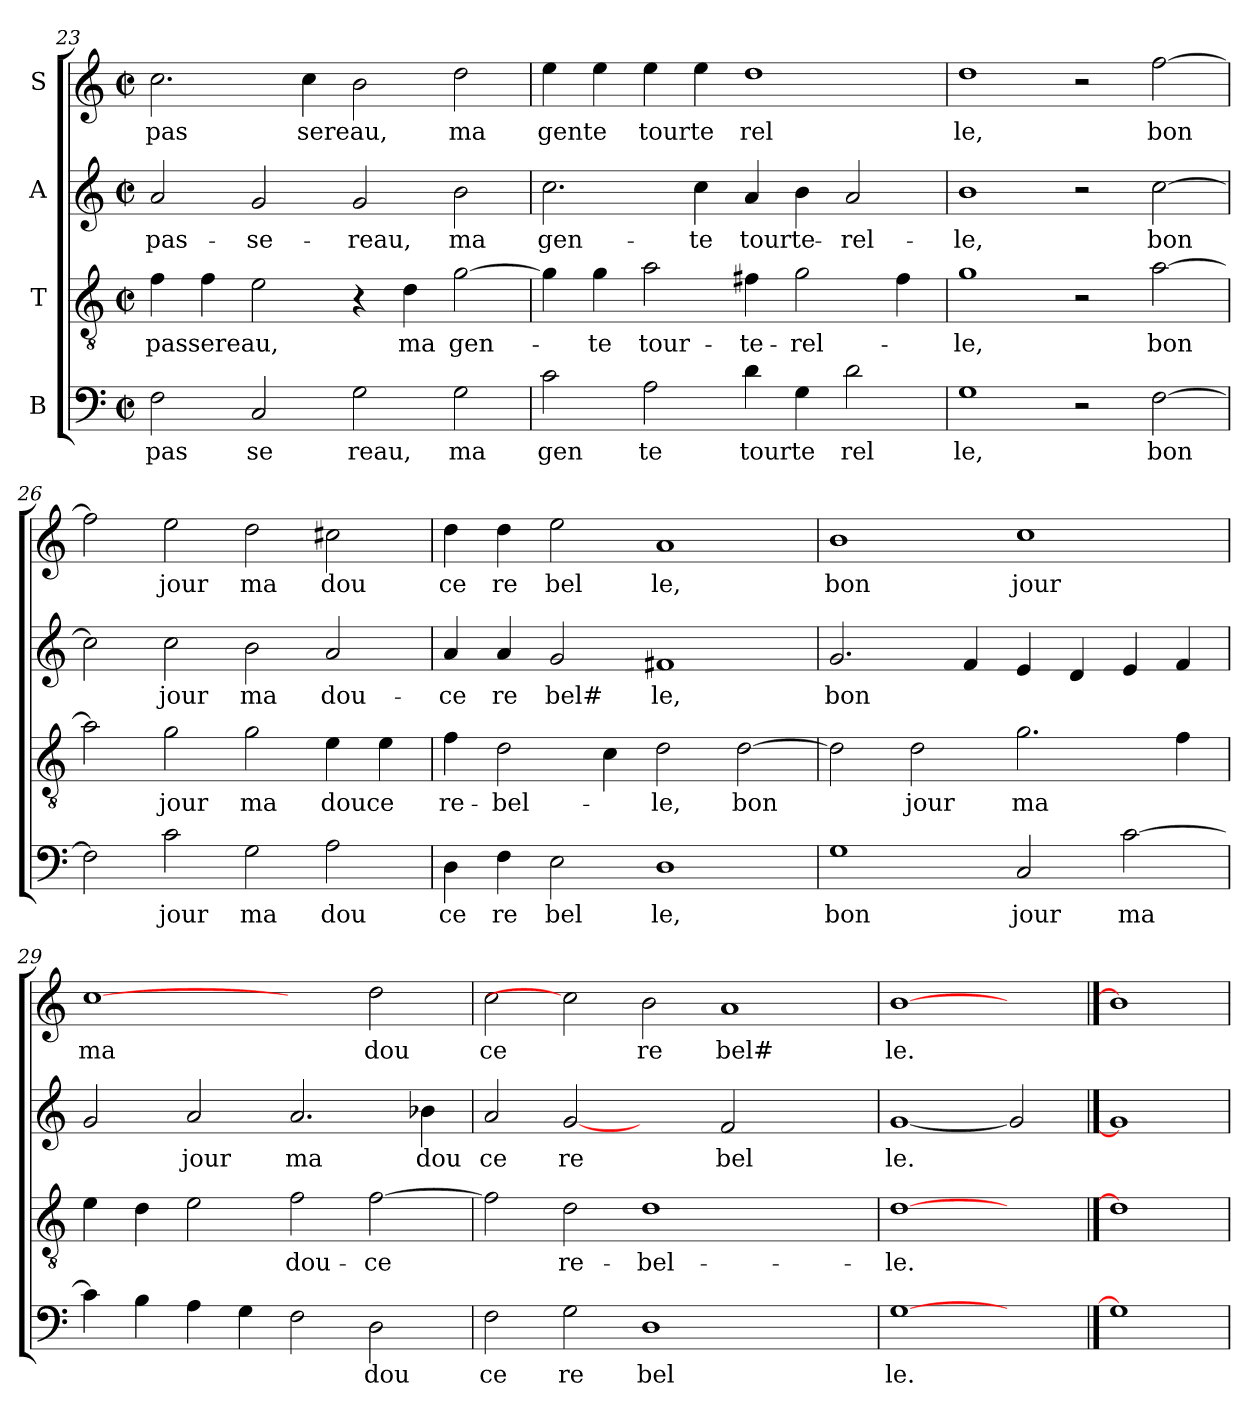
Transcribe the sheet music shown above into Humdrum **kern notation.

**kern	**text	**kern	**text	**kern	**text	**kern	**text
*part4	*part4	*part3	*part3	*part2	*part2	*part1	*part1
*staff4	*staff4	*staff3	*staff3	*staff2	*staff2	*staff1	*staff1
*I"B	*	*I"T	*	*I"A	*	*I"S	*
*clefF4	*	*clefGv2	*	*clefG2	*	*clefG2	*
*k[]	*	*k[]	*	*k[]	*	*k[]	*
*C:	*	*C:	*	*C:	*	*C:	*
*M2/2	*	*M2/2	*	*M2/2	*	*M2/2	*
*met(c|)	*	*met(c|)	*	*met(c|)	*	*met(c|)	*
=23	=23	=23	=23	=23	=23	=23	=23
!	!LO:LY:b	!	!LO:LY:b	!	!LO:LY:b	!	!LO:LY:b
2F\	pas	4f\	passereau,	2a/	pas-	2.cc\	pas
.	.	4f\	.	.	.	.	.
!	!LO:LY:b	!	!	!	!LO:LY:b	!	!
2C/	se	2e\	.	2g/	-se-	.	.
!	!	!	!	!	!	!	!LO:LY:b
.	.	.	.	.	.	4cc\	sereau,
!	!LO:LY:b	!	!	!	!LO:LY:b	!	!
2G\	reau,	4r	.	2g/	-reau,	2b\	.
!	!	!	!LO:LY:b	!	!	!	!
.	.	4d\	ma	.	.	.	.
!	!LO:LY:b	!	!LO:LY:b	!	!LO:LY:b	!	!LO:LY:b
2G\	ma	[>2g\	gen-	2b\	ma	2dd\	ma
=24	=24	=24	=24	=24	=24	=24	=24
!	!LO:LY:b	!	!	!	!LO:LY:b	!	!LO:LY:b
2c\	gen	4g\]	.	2.cc\	gen-	4ee\	gente
!	!	!	!LO:LY:b	!	!	!	!
.	.	4g\	-te	.	.	4ee\	.
!	!LO:LY:b	!	!LO:LY:b	!	!	!	!LO:LY:b
2A\	te	2a\	tour-	.	.	4ee\	tourte
!	!	!	!	!	!LO:LY:b	!	!
.	.	.	.	4cc\	-te	4ee\	.
!	!LO:LY:b	!	!LO:LY:b	!	!LO:LY:b	!	!LO:LY:b
4d\	tourte	4f#X\	-te-	4a/	tourte-	1dd	rel
!	!	!	!LO:LY:b	!	!	!	!
4G\	.	2g\	-rel-	4b\	.	.	.
!	!LO:LY:b	!	!	!	!LO:LY:b	!	!
2d\	rel	.	.	2a/	-rel-	.	.
.	.	4f#\	.	.	.	.	.
=25	=25	=25	=25	=25	=25	=25	=25
!	!LO:LY:b	!	!LO:LY:b	!	!LO:LY:b	!	!LO:LY:b
1G	le,	1g	-le,	1b	-le,	1dd	le,
2r	.	2r	.	2r	.	2r	.
!	!LO:LY:b	!	!LO:LY:b	!	!LO:LY:b	!	!LO:LY:b
[>2F\	bon	[>2a\	bon	[>2cc\	bon	[>2ff\	bon
=26	=26	=26	=26	=26	=26	=26	=26
2F\]	.	2a\]	.	2cc\]	.	2ff\]	.
!	!LO:LY:b	!	!LO:LY:b	!	!LO:LY:b	!	!LO:LY:b
2c\	jour	2g\	jour	2cc\	jour	2ee\	jour
!	!LO:LY:b	!	!LO:LY:b	!	!LO:LY:b	!	!LO:LY:b
2G\	ma	2g\	ma	2b\	ma	2dd\	ma
!	!LO:LY:b	!	!LO:LY:b	!	!LO:LY:b	!	!LO:LY:b
2A\	dou	4e\	douce	2a/	dou-	2cc#\	dou
.	.	4e\	.	.	.	.	.
!!LO:LB:g=z
=27	=27	=27	=27	=27	=27	=27	=27
!	!LO:LY:b	!	!LO:LY:b	!	!LO:LY:b	!	!LO:LY:b
4D\	ce	4f\	re-	4a/	-ce	4dd\	ce
!	!LO:LY:b	!	!LO:LY:b	!	!LO:LY:b	!	!LO:LY:b
4F\	re	2d\	-bel-	4a/	re	4dd\	re
!	!LO:LY:b	!	!	!	!LO:LY:b	!	!LO:LY:b
2E\	bel	.	.	2g/	bel#	2ee\	bel
.	.	4c\	.	.	.	.	.
!	!LO:LY:b	!	!LO:LY:b	!	!LO:LY:b	!	!LO:LY:b
1D	le,	2d\	-le,	1f#X	le,	1a	le,
!	!	!	!LO:LY:b	!	!	!	!
.	.	[>2d\	bon	.	.	.	.
=28	=28	=28	=28	=28	=28	=28	=28
!	!LO:LY:b	!	!	!	!LO:LY:b	!	!LO:LY:b
1G	bon	2d\]	.	2.g/	bon	1b	bon
!	!	!	!LO:LY:b	!	!	!	!
.	.	2d\	jour	.	.	.	.
.	.	.	.	4f/	.	.	.
!	!LO:LY:b	!	!LO:LY:b	!	!	!	!LO:LY:b
2C/	jour	2.g\	ma	4e/	.	1cc	jour
.	.	.	.	4d/	.	.	.
!	!LO:LY:b	!	!	!	!	!	!
[>2c\	ma	.	.	4e/	.	.	.
.	.	4f\	.	4f/	.	.	.
=29	=29	=29	=29	=29	=29	=29	=29
!	!	!	!	!	!	!	!LO:LY:b
4c\]	.	4e\	.	2g/	.	[1cc	ma
4B\	.	4d\	.	.	.	.	.
!	!	!	!	!	!LO:LY:b	!	!
4A\	.	2e\	.	2a/	jour	.	.
4G\	.	.	.	.	.	.	.
!	!	!	!LO:LY:b	!	!LO:LY:b	!	!
2F\	.	2f\	dou-	2.a/	ma	2ryy	.
!	!LO:LY:b	!	!LO:LY:b	!	!	!	!LO:LY:b
2D\	dou	[>2f\	-ce	.	.	2dd\	dou
!	!	!	!	!	!LO:LY:b	!	!
.	.	.	.	4b-X\	dou	.	.
=30	=30	=30	=30	=30	=30	=30	=30
!	!LO:LY:b	!	!	!	!LO:LY:b	!	!LO:LY:b
2F\	ce	2f\]	.	2a/	ce	2cc\	ce
!	!LO:LY:b	!	!LO:LY:b	!	!LO:LY:b	!	!
2G\	re	2d\	re-	[2g	re	2cc]	.
!	!LO:LY:b	!	!LO:LY:b	!	!	!	!LO:LY:b
1D	bel	1d	-bel-	2ryy	.	2b\	re
!	!	!	!	!	!LO:LY:b	!	!LO:LY:b
.	.	.	.	2f/	bel	1a	bel#
2ryy	.	2ryy	.	2ryy	.	.	.
=31	=31	=31	=31	=31	=31	=31	=31
!	!LO:LY:b	!	!LO:LY:b	!	!LO:LY:b	!	!LO:LY:b
[1G	le.	[1d	-le.	[1g	le.	[1b	le.
2ryy	.	2ryy	.	2g]	.	2ryy	.
==32	==32	==32	==32	==32	==32	==32	==32
1G]	.	1d]	.	1g]	.	1b]	.
=	=	=	=	=	=	=	=
*-	*-	*-	*-	*-	*-	*-	*-
